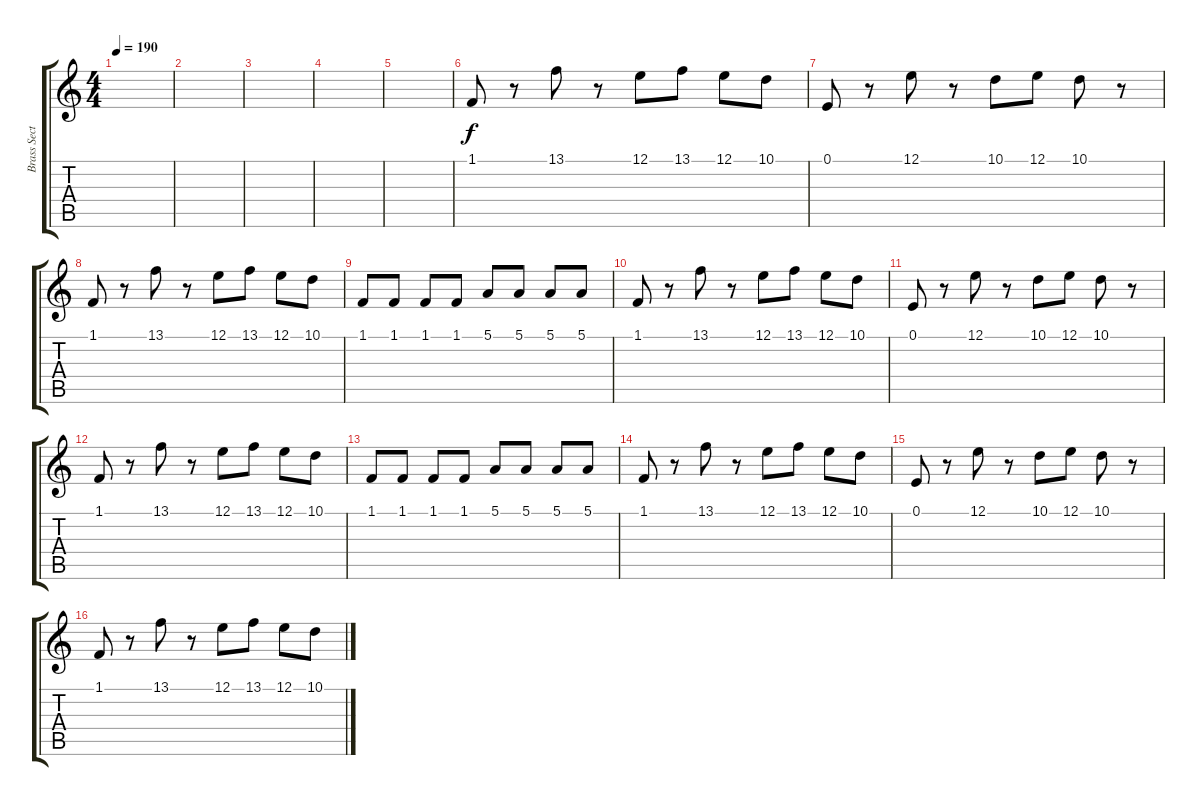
\track ("Brass Section" "Brass Sect") {instrument brasssection}
\staff {score tabs}
\tuning (E4 B3 G3 D3 A2 E2) {hide}
\ts (4 4)
\tempo 190
\clef g2
\ks c
|
|
|
|
|
1.1.8 r.8 13.1.8 r.8 12.1.8 13.1.8 12.1.8 10.1.8 |
0.1.8 r.8 12.1.8 r.8 10.1.8 12.1.8 10.1.8 r.8 |
1.1.8 r.8 13.1.8 r.8 12.1.8 13.1.8 12.1.8 10.1.8 |
1.1.8 1.1.8 1.1.8 1.1.8 5.1.8 5.1.8 5.1.8 5.1.8 |
1.1.8 r.8 13.1.8 r.8 12.1.8 13.1.8 12.1.8 10.1.8 |
0.1.8 r.8 12.1.8 r.8 10.1.8 12.1.8 10.1.8 r.8 |
1.1.8 r.8 13.1.8 r.8 12.1.8 13.1.8 12.1.8 10.1.8 |
1.1.8 1.1.8 1.1.8 1.1.8 5.1.8 5.1.8 5.1.8 5.1.8 |
1.1.8 r.8 13.1.8 r.8 12.1.8 13.1.8 12.1.8 10.1.8 |
0.1.8 r.8 12.1.8 r.8 10.1.8 12.1.8 10.1.8 r.8 |
1.1.8 r.8 13.1.8 r.8 12.1.8 13.1.8 12.1.8 10.1.8
